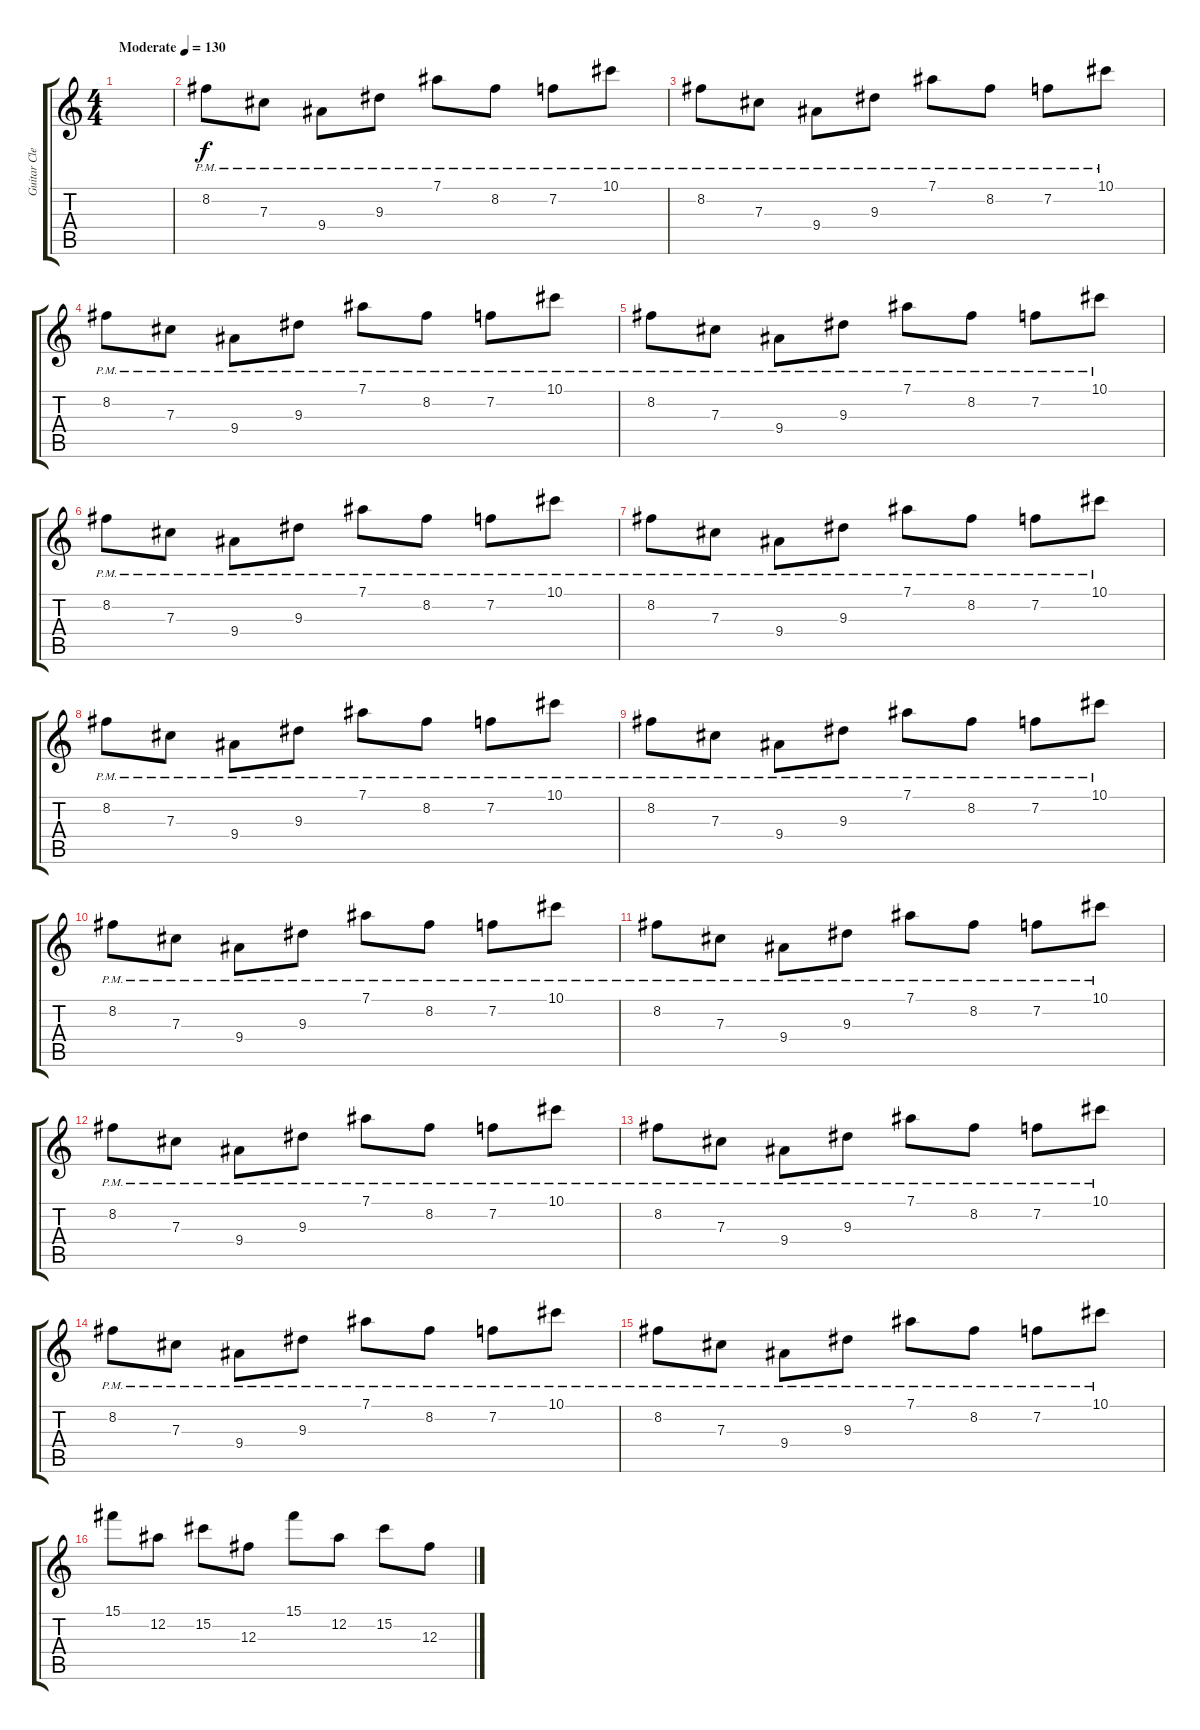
\track ("Guitar Clean" "Guitar Cle") {instrument electricguitarjazz}
\staff {score tabs}
\tuning (Eb4 Bb3 Gb3 Db3 Ab2 Db2) {hide}
\ts (4 4)
\tempo (130 "Moderate")
\clef g2
\ks c
|
8.2{pm}.8 7.3{pm}.8 9.4{pm}.8 9.3{pm}.8 7.1{pm}.8 8.2{pm}.8 7.2{pm}.8 10.1{pm}.8 |
8.2{pm}.8 7.3{pm}.8 9.4{pm}.8 9.3{pm}.8 7.1{pm}.8 8.2{pm}.8 7.2{pm}.8 10.1{pm}.8 |
8.2{pm}.8 7.3{pm}.8 9.4{pm}.8 9.3{pm}.8 7.1{pm}.8 8.2{pm}.8 7.2{pm}.8 10.1{pm}.8 |
8.2{pm}.8 7.3{pm}.8 9.4{pm}.8 9.3{pm}.8 7.1{pm}.8 8.2{pm}.8 7.2{pm}.8 10.1{pm}.8 |
8.2{pm}.8 7.3{pm}.8 9.4{pm}.8 9.3{pm}.8 7.1{pm}.8 8.2{pm}.8 7.2{pm}.8 10.1{pm}.8 |
8.2{pm}.8 7.3{pm}.8 9.4{pm}.8 9.3{pm}.8 7.1{pm}.8 8.2{pm}.8 7.2{pm}.8 10.1{pm}.8 |
8.2{pm}.8 7.3{pm}.8 9.4{pm}.8 9.3{pm}.8 7.1{pm}.8 8.2{pm}.8 7.2{pm}.8 10.1{pm}.8 |
8.2{pm}.8 7.3{pm}.8 9.4{pm}.8 9.3{pm}.8 7.1{pm}.8 8.2{pm}.8 7.2{pm}.8 10.1{pm}.8 |
8.2{pm}.8 7.3{pm}.8 9.4{pm}.8 9.3{pm}.8 7.1{pm}.8 8.2{pm}.8 7.2{pm}.8 10.1{pm}.8 |
8.2{pm}.8 7.3{pm}.8 9.4{pm}.8 9.3{pm}.8 7.1{pm}.8 8.2{pm}.8 7.2{pm}.8 10.1{pm}.8 |
8.2{pm}.8 7.3{pm}.8 9.4{pm}.8 9.3{pm}.8 7.1{pm}.8 8.2{pm}.8 7.2{pm}.8 10.1{pm}.8 |
8.2{pm}.8 7.3{pm}.8 9.4{pm}.8 9.3{pm}.8 7.1{pm}.8 8.2{pm}.8 7.2{pm}.8 10.1{pm}.8 |
8.2{pm}.8 7.3{pm}.8 9.4{pm}.8 9.3{pm}.8 7.1{pm}.8 8.2{pm}.8 7.2{pm}.8 10.1{pm}.8 |
8.2{pm}.8 7.3{pm}.8 9.4{pm}.8 9.3{pm}.8 7.1{pm}.8 8.2{pm}.8 7.2{pm}.8 10.1{pm}.8 |
15.1.8 12.2.8 15.2.8 12.3.8 15.1.8 12.2.8 15.2.8 12.3.8
